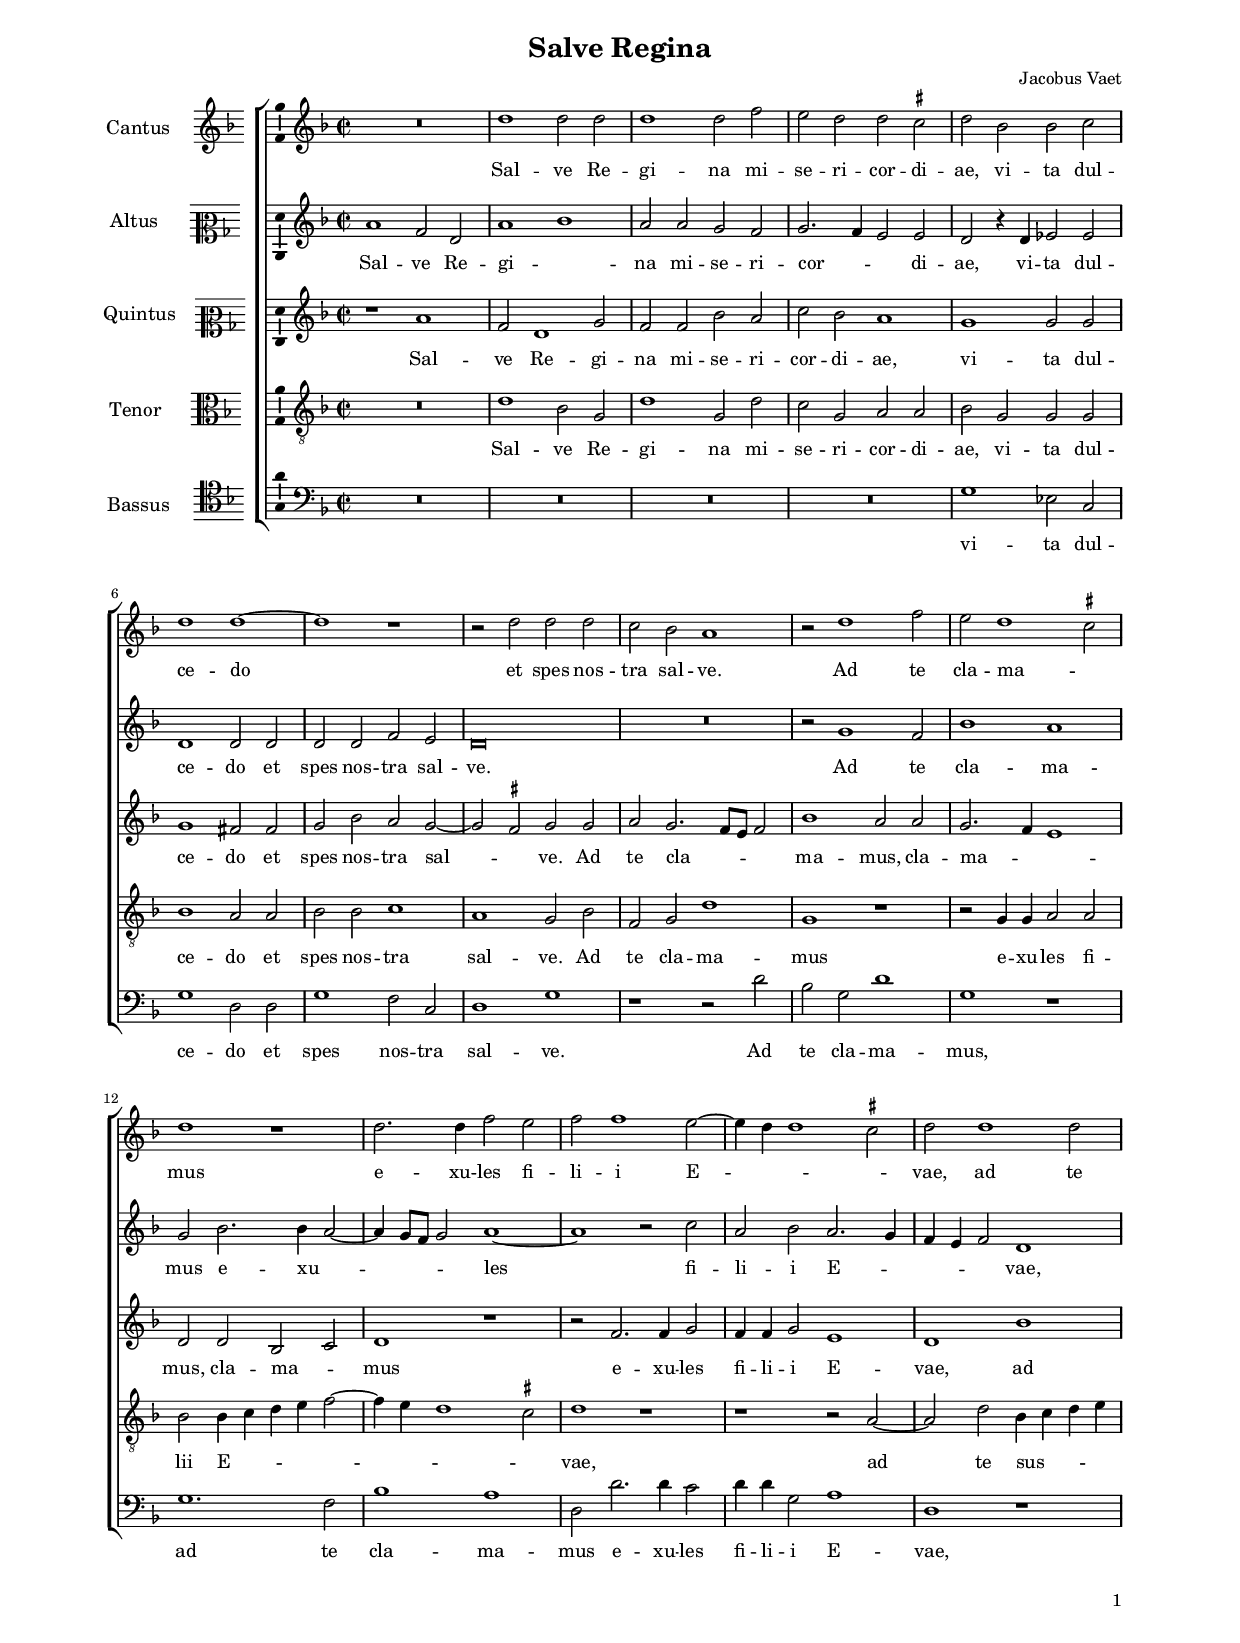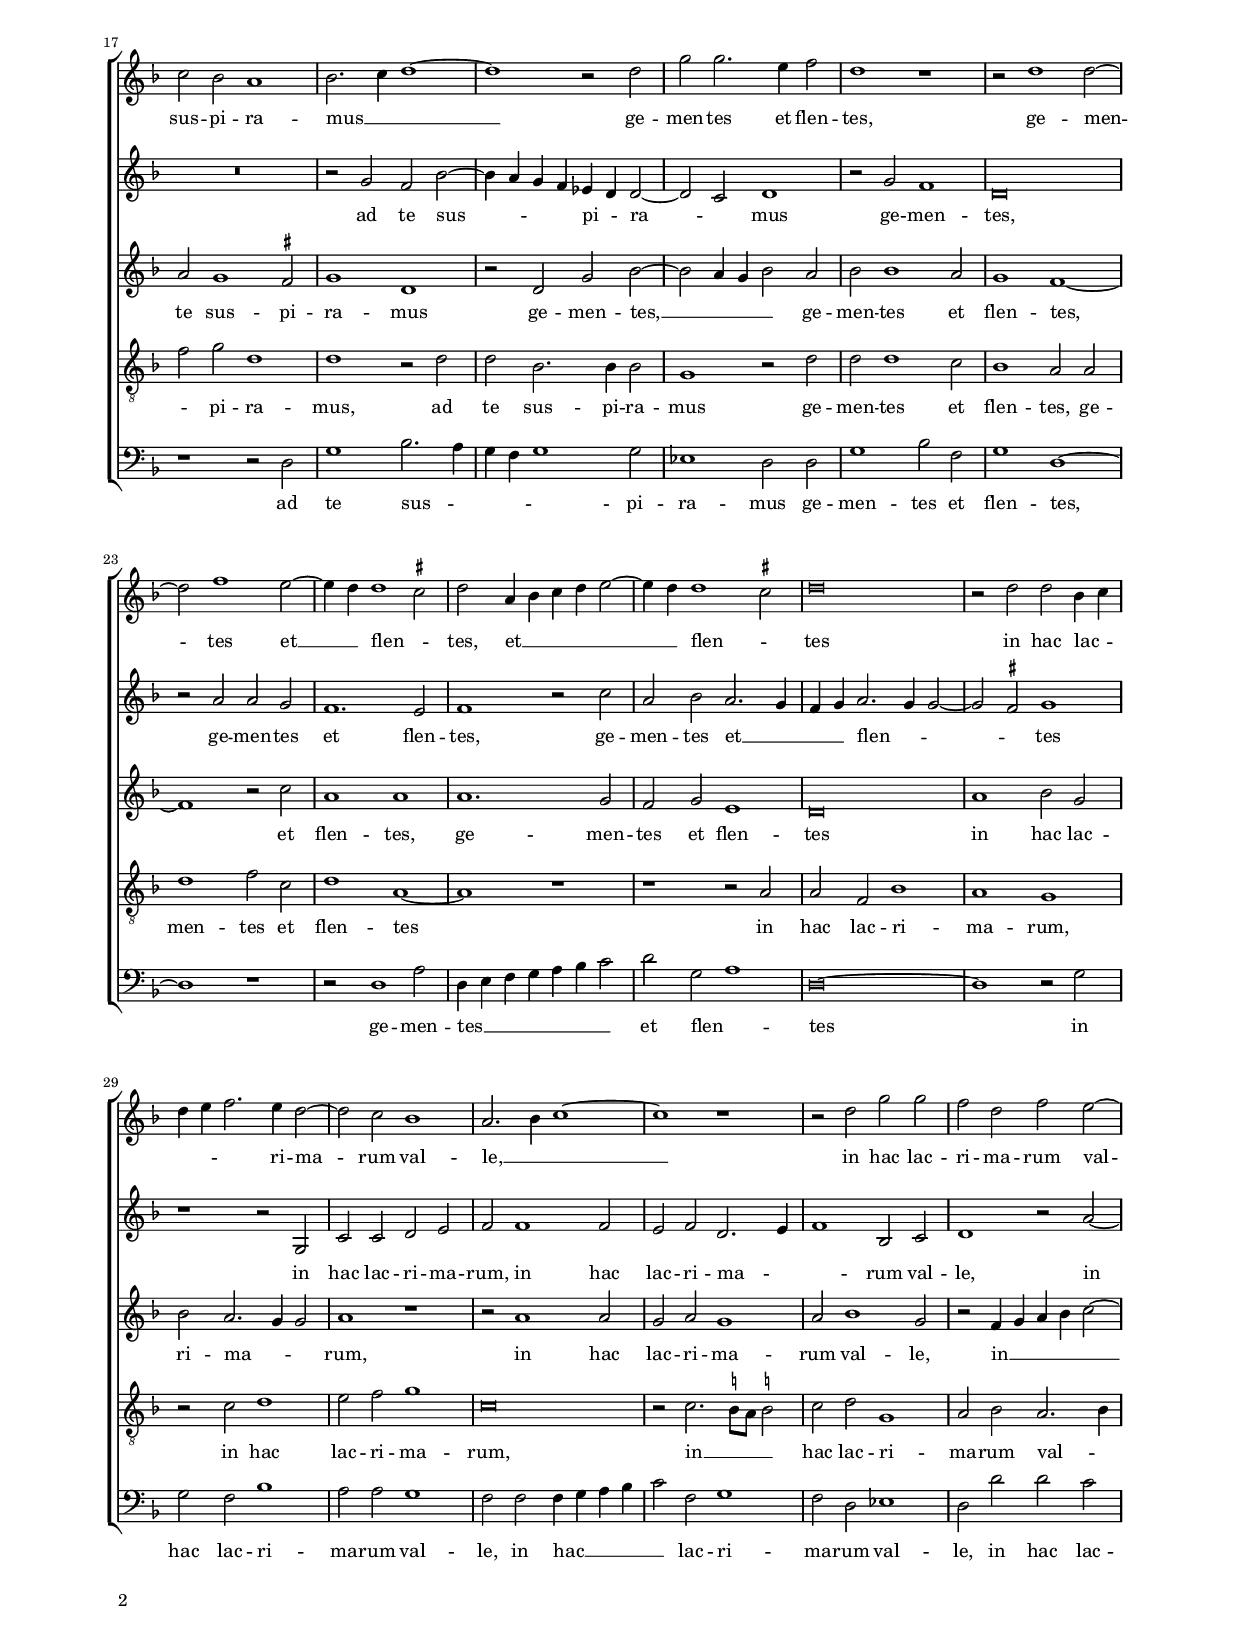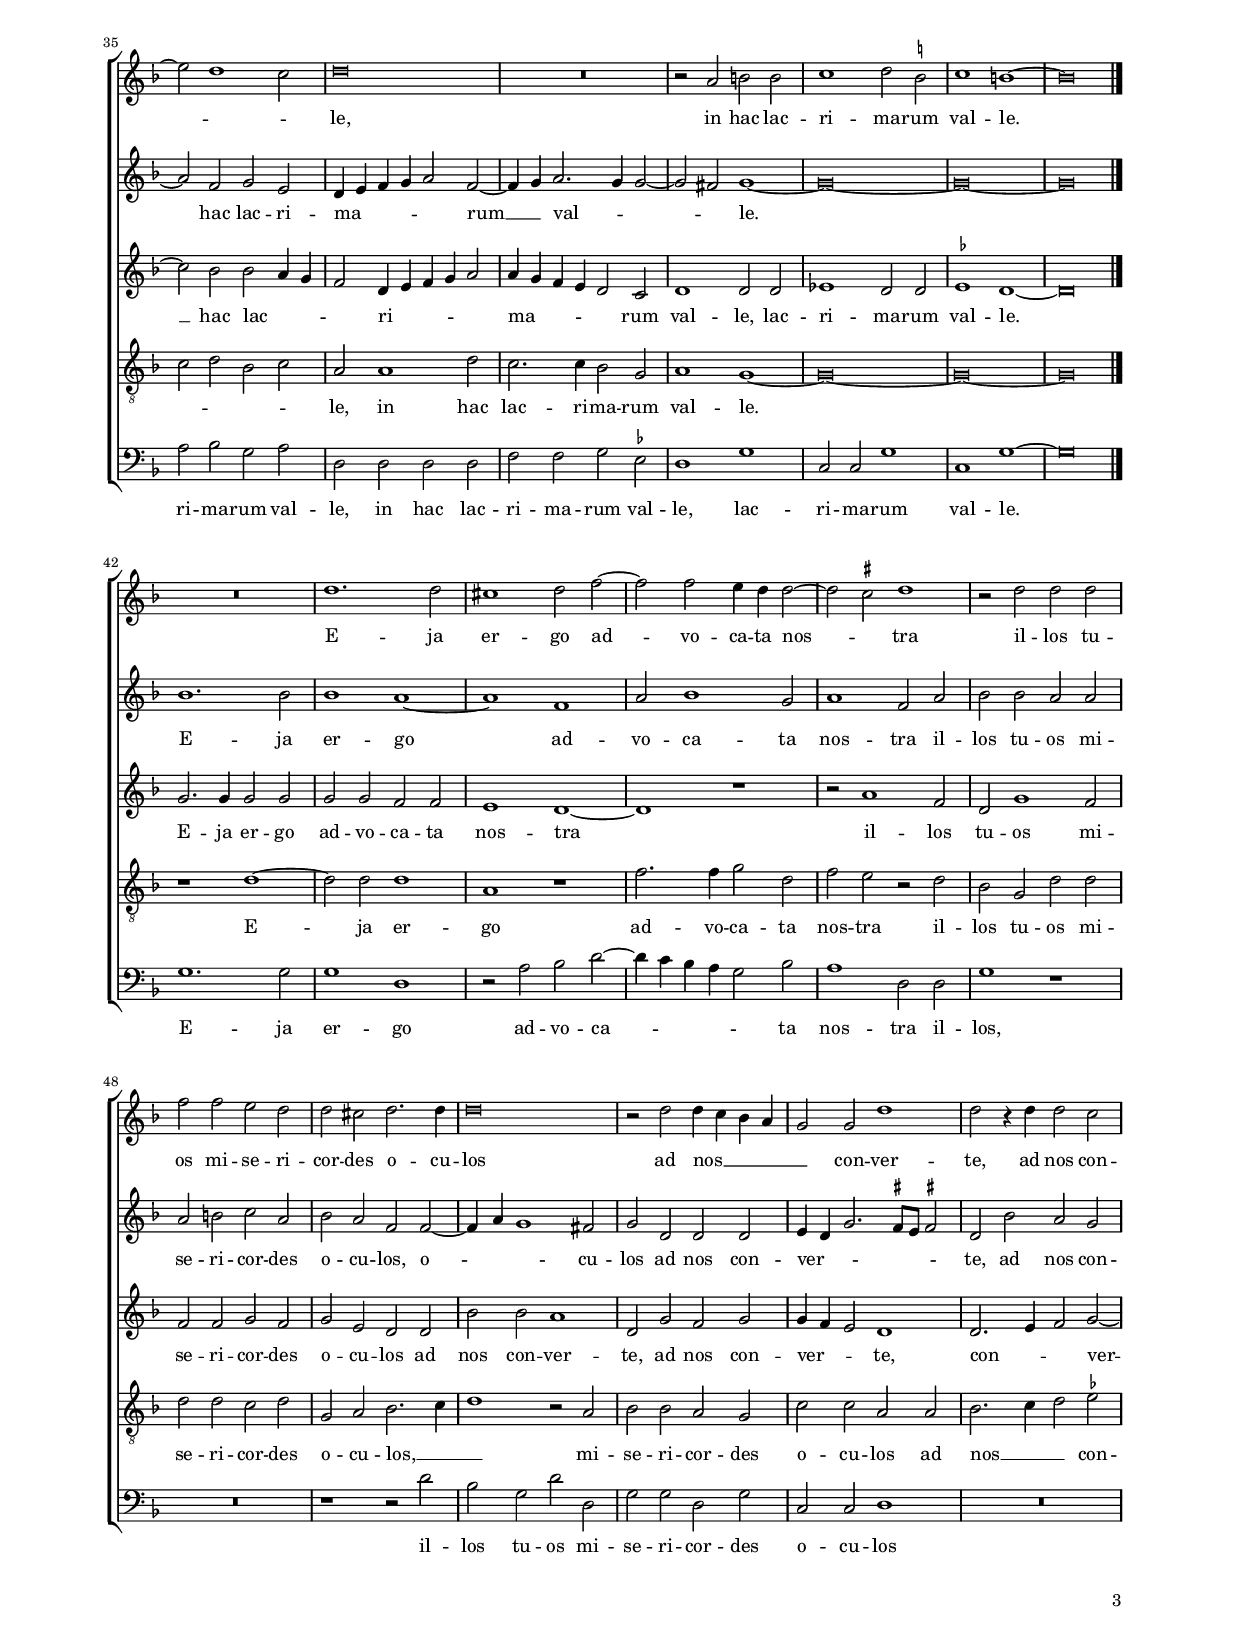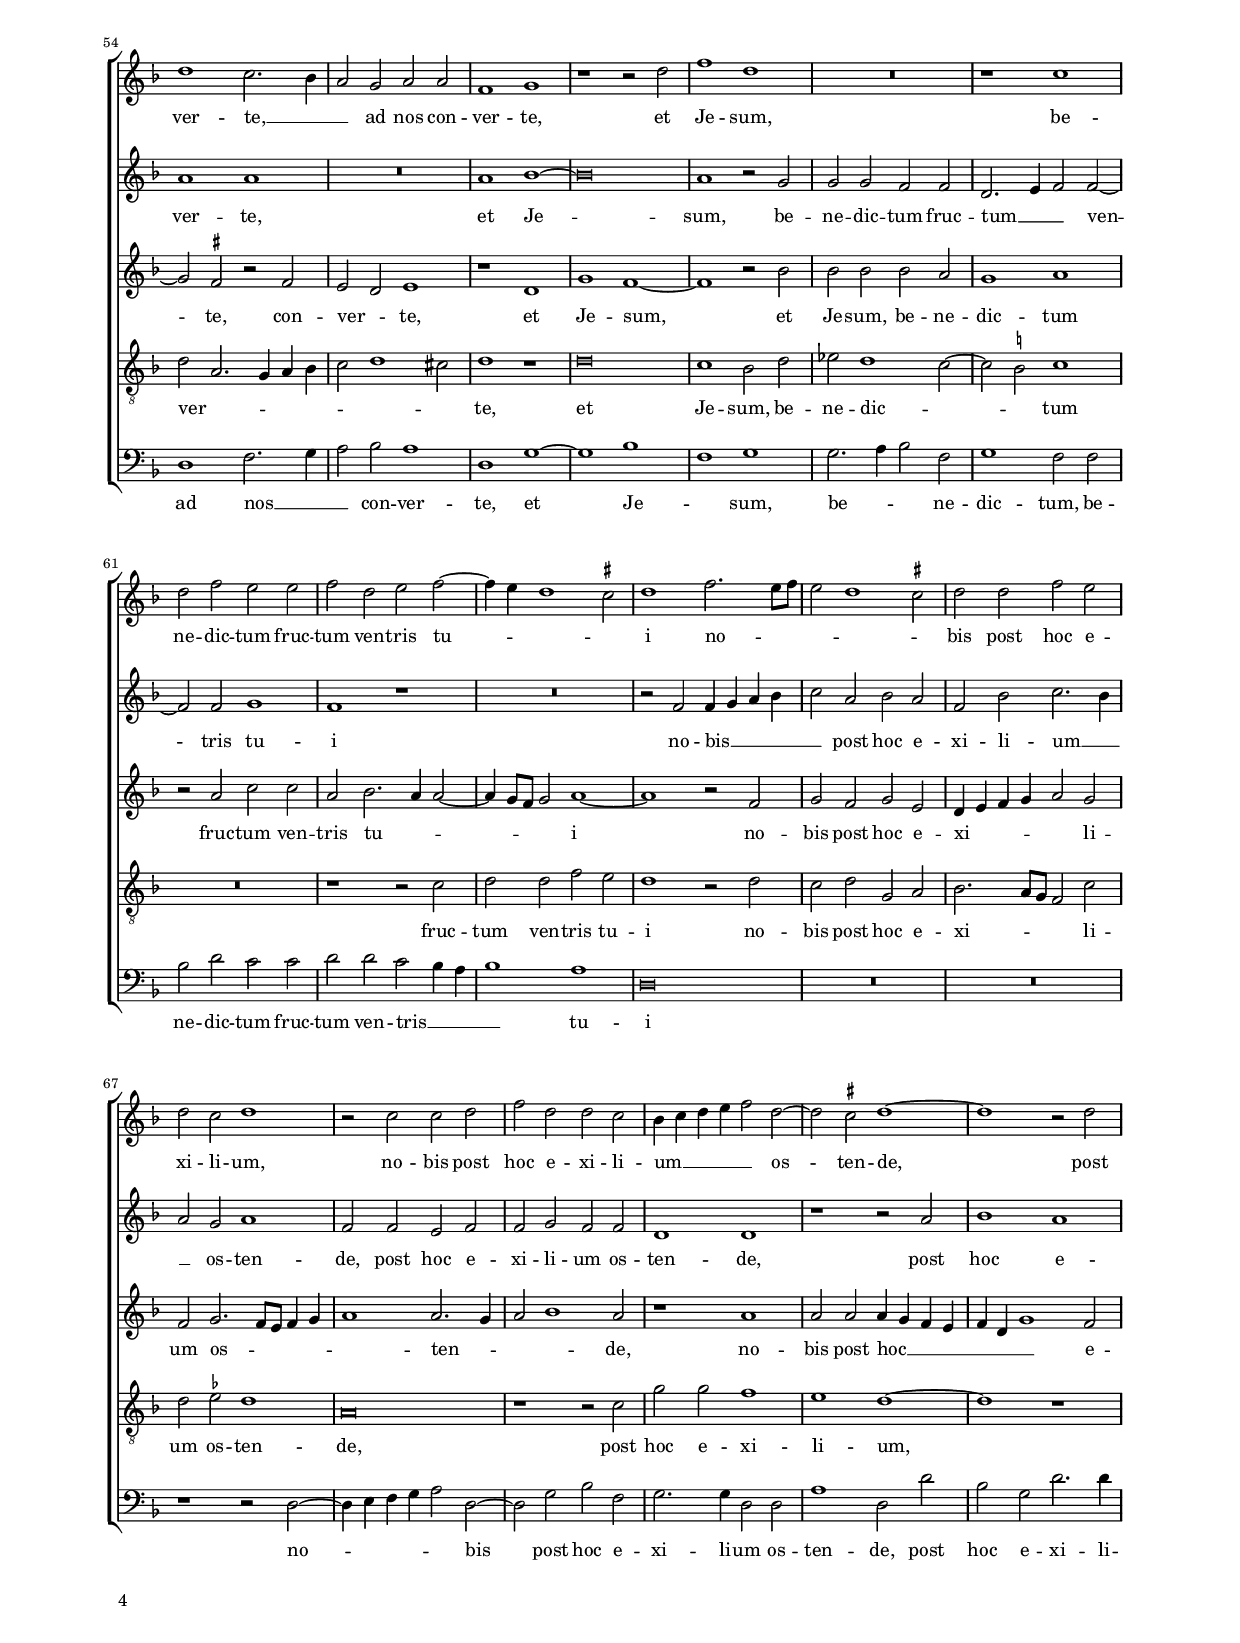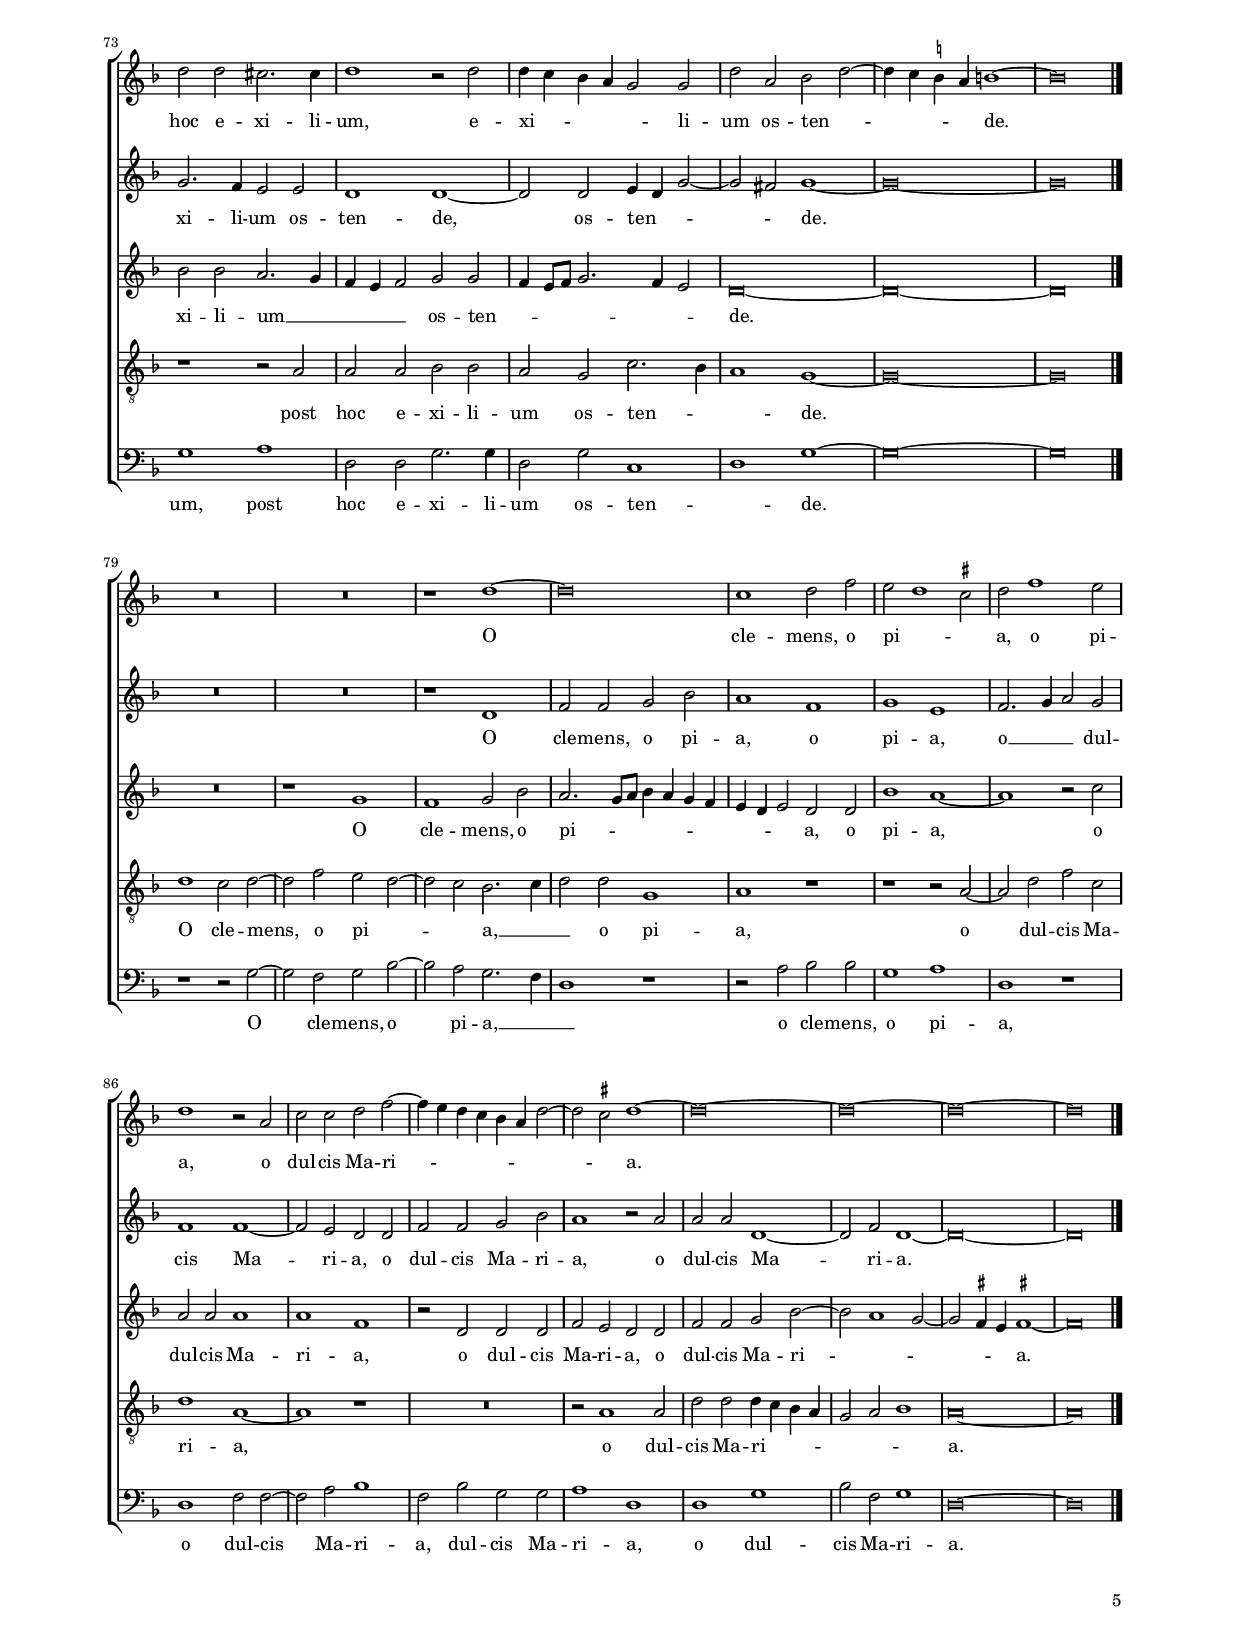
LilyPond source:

\header
{
  title="Salve Regina"
  composer="Jacobus Vaet"
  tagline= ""
}

\version "2.18.2"
\language deutsch
#(set-global-staff-size 15)
% #(set-default-paper-size "letter")
#(ly:set-option 'point-and-click #f)

	
	ficta = { \once \set suggestAccidentals = ##t }
	
	forget = #(define-music-function (parser location music) (ly:music?) #{
		\accidentalStyle forget
		$music
		\accidentalStyle default
		#})
	
	m = \melisma
	me = \melismaEnd


\paper
	{
	top-margin = 1.8 \cm
	bottom-margin = 1.2 \cm
	left-margin = 2 \cm
	right-margin = 2 \cm
	ragged-bottom = ##f
	ragged-last-bottom = ##f
	print-page-number = ##f
	score-system-spacing = #'((basic-distance . 16) (minimum-distance . 14) (padding . 5) (strechability . 150))
	system-system-spacing = #'((basic-distance . 16) (minimum-distance . 14) (padding . 5) (strechability . 150))
        oddFooterMarkup=\markup   \fill-line { "" \fromproperty #'page:page-number-string }
        evenFooterMarkup=\markup  \fill-line { \fromproperty #'page:page-number-string "" }
        last-bottom-spacing = #'((basic-distance . 12) (minimum-distance . 7) (padding . 4))
	systems-per-page = 3
	page-count = 5
%	min-systems-per-page = 3
	}

global = {
	\key f \major
	\time 2/2 \set Score.measureLength = #(ly:make-moment 2/1)
        \set Score.tempoHideNote = ##t
        \tempo 2 = 90
        \skip 1*2*41 \bar "|." \break
        \skip 1*2*37 \bar "|." \break
        \skip 1*2*15 \bar "|."
	}
	

incipitcantus = \markup { \score {
	{
	\set Staff.instrumentName = \markup { \fontsize #1 "Cantus" }
	\key f \major
	\clef violin
	s4 \bar ""
	}
	\layout  {
	raggedright = ##t
	indent = 1.8 \cm
	line-width = 2.5 \cm
	\context { \Staff \remove Time_signature_engraver }
	\override Staff.Clef.Y-extent = #'(0 . 0)
	}} \hspace #1 }
      
      
incipitaltus = \markup { \score {
	{
	\set Staff.instrumentName = \markup { \fontsize #1 "Altus" }
	\key f \major
	\clef mezzosoprano
	s4 \bar ""
	}
	\layout  {
	raggedright = ##t
	indent = 1.8 \cm
	line-width = 2.5 \cm
	\context { \Staff \remove Time_signature_engraver }
	\override Staff.Clef.Y-extent = #'(0 . 0)
	}} \hspace #1 }

      
incipitquintus = \markup { \score {
	{
	\set Staff.instrumentName = \markup { \fontsize #1 "Quintus" }
	\key f \major
	\clef mezzosoprano
	s4 \bar ""
	}
	\layout  {
	raggedright = ##t
	indent = 1.8 \cm
	line-width = 2.5 \cm
	\context { \Staff \remove Time_signature_engraver }
	\override Staff.Clef.Y-extent = #'(0 . 0)
	}} \hspace #1 }
      

incipittenor = \markup { \score {
	{
	\set Staff.instrumentName = \markup { \fontsize #1 "Tenor" }
	\key f \major
	\clef alto
	s4 \bar ""
	}
	\layout  {
	raggedright = ##t
	indent = 1.8 \cm
	line-width = 2.5 \cm
	\context { \Staff \remove Time_signature_engraver }
	\override Staff.Clef.Y-extent = #'(0 . 0)
	}} \hspace #1 }
      
      
incipitbassus = \markup { \score {
	{
	\set Staff.instrumentName = \markup { \fontsize #1 "Bassus" }
	\key f \major
	\clef tenor
	s4 \bar ""
	}
	\layout  {
	raggedright = ##t
	indent = 1.8 \cm
	line-width = 2.5 \cm
	\context { \Staff \remove Time_signature_engraver }
	\override Staff.Clef.Y-extent = #'(0 . 0)
	}} \hspace #1 }


cantus =  \relative c''
	{
	R\breve
	d1 d2 d
	d1 d2 f
    e2 d d \ficta cis
%5
	d2 b b c |
	d1 d~
	d1 r
	r2 d d d
	c2 b a1
%10
	r2 d1 f2 |
    e2 d1 \ficta cis2
	d1 r
	d2. d4 f2 e
	f2 f1 e2~
%15
	e4 d d1 \ficta cis2 |
	d2 d1 d2
	c2 b a1
	b2. c4 d1~
	d1 r2 d
%20
	g2 g2. e4 f2 |
	d1 r
	r2 d1 d2~
	d2 f1 e2~
    e4 d d1 \ficta cis2
%25
	d2 a4 b c d e2~ |
	e4 d d1 \ficta cis2
	d\breve
	r2 d d b4 c
	d4 e f2. e4 d2~
%30
	d2 c b1 |
	a2. b4 c1~
	c1 r
	r2 d g g
	f2 d f e2~
%35
	e2 d1 c2 |
	d\breve
	R\breve
	r2 a h h
	c1 d2 \ficta h
%40
	c1 h~ |
	h\breve |
% EJA ERGO
    R\breve    
	d1. d2
	cis1 d2 f~
	f2 f e4 d d2~
%5
	d2 \ficta cis d1 |
	r2 d d d
	f2 f e2 d
	d2 cis d2. d4
	d\breve
%10
	r2 d d4 c b a |
	g2 g d'1
	d2 r4 d d2 c
	d1 c2. b4
	a2 g a a
%15
	f1 g |
	r1 r2 d'
	f1 d
	R\breve
	r1 c
%20
	d2 f e e |
	f2 d e f~
	f4 e d1 \ficta cis2
	d1 f2. e8 f
	e2 d1 \ficta cis2
%25
	d2 d f e |
	d2 c d1
	r2 c c d
	f2 d d c
	b4 c d e f2 d~
%30
	d2 \ficta cis d1~ |
	d1 r2 d
	d2 d cis2. cis4
	d1 r2 d
	d4 c b a g2 g
%35
	d'2 a b d~ |
	d4 c \ficta h a h!1~
	h\breve |
% O CLEMENS, O PIA
    R\breve    
	R\breve
	r1 d~
	d\breve
%5
	c1 d2 f |
	e2 d1 \ficta cis2
	d2 f1 e2
	d1 r2 a
	c2 c d f~
%10
	f4 e d c b a d2~ |
	d2 \ficta cis d1~
	d\breve~
    d\breve~
    d\breve~
%15
    d\breve |
	}


altus =  \relative c'
    {
	a'1 f2 d
	a'1 b
	a2 a g f
	g2. f4 e2 e
%5
	d2 r4 d es2 es |
	d1 d2 d
	d2 d f e
	d\breve
	R\breve
%10
	r2 g1 f2 |
	b1 a
	g2 b2. b4 a2~
	a4 g8 f g2 a1~
	a1 r2 c
%15
	a2 b a2. g4 |
	f4 e f2 d1
    R\breve
	r2 g f b~
	b4 a g f es d d2~
%20
    d2 c d1
	r2 g f1
	d\breve |
	r2 a' a g
	f1. e2
%25
    f1 r2 c'
	a2 b a2. g4
	f4 g a2. g4 g2~ |
	g2 \ficta fis g1
	r1 r2 g,
%30
    c2 c d e
	f2 f1 f2
	e2 f d2. e4 |
	f1 b,2 c
	d1 r2 a'~
%35
    a2 f g e
	d4 e f g a2 f~
	f4 g a2. g4 g2~  |
	g2 fis g1~
	g\breve~
%40
    g\breve~
	g\breve |
% EJA ERGO ADVOCATA NOSTRA
    b1. b2
	b1 a~
	a1 f
	a2 b1 g2
%5
	a1 f2 a |
	b2 b a a
	a2 h c a
	b2 a f f~
	f4 a g1 fis2
%10
	g2 d d d |
	e4 d g2. \ficta fis8 e \ficta fis!2
	d2 b' a g
	a1 a
	R\breve
%15
	a1 b~ |
	b\breve
	a1 r2 g
	g2 g f f
	d2. e4 f2 f~
%20
	f2 f g1 |
	f1 r
	R\breve
	r2 f f4 g a b
	c2 a b2 a
%25
	f2 b c2. b4 |
	a2 g a1
	f2 f e f
	f2 g f f
	d1 d
%30
	r1 r2 a' |
	b1 a
	g2. f4 e2 e
	d1 d~
	d2 d e4 d g2~
%35
	g2 fis g1~ |
	g\breve~
    g\breve |
% O CLEMENS, O PIA
    R\breve
	R\breve
	r1 d
	f2 f g b
%5
	a1 f |
	g1 e
	f2. g4 a2 g
	f1 f~
	f2 e d d
%10
	f2 f g b |
	a1 r2 a
	a2 a d,1~
	d2 f d1~
	d\breve~
%15
    d\breve |
	}


quintus =  \relative c'
	{
	r1 a'
	f2 d1 g2
	f2 f b a
	c2 b a1
%5
	g1 g2 g |
	g1 fis2 fis
	g2 b a g~
	g2 \ficta fis g2 g
	a2 g2. f8 e f2
%10
	b1 a2 a |
	g2. f4 e1
	d2 d b c
	d1 r
	r2 f2. f4 g2
%15
	f4 f g2 e1 |
	d1 b'
	a2 g1 \ficta fis2
	g1 d
	r2 d g b~
%20
	b2 a4 g b2 a |
	b2 b1 a2
	g1 f~
	f1 r2 c'
	a1 a
%25
	a1. g2 |
	f2 g e1
	d\breve
	a'1 b2 g
	b2 a2. g4 g2
%30
	a1 r |
	r2 a1 a2
	g2 a g1
	a2 b1 g2
	r2 f4 g a b c2~
%35
	c2 b b a4 g |
	f2 d4 e f g a2
	a4 g f e d2 c
	d1 d2 d
	es1 d2 d
%40
	\ficta es1 d~
	d\breve |
% EJA ERGO ADVOCATA NOSTRA
	g2. g4 g2 g
	g2 g f f
	e1 d~
	d1 r
%5
	r2 a'1 f2 |
	d2 g1 f2
	f2 f g f
	g2 e d d
	b'2 b a1
%10
	d,2 g f g |
	g4 f e2 d1
	d2. e4 f2 g~
	g2 \ficta fis r \forget f
	e2 d e1
%15
	r1 d |
	g1 f~
	f1 r2 b
	b2 b b a
	g1 a
%20
	r2 a c c |
	a2 b2. a4 a2~
	a4 g8 f g2 a1~
	a1 r2 f
	g2 f g e
%25
	d4 e f g a2 g |
	f2 g2. f8 e f4 g
	a1 a2. g4
	a2 b1 a2
	r1 a
%30
	a2 a a4 g f e |
	f4 d g1 f2
	b2 b a2. g4
	f4 e f2 g2 g
	f4 e8 f g2. f4 e2
%35
	d\breve~
	d\breve~
	d\breve |
% O CLEMENS, O PIA
	R\breve
	r1 g
	f1 g2 b
	a2. g8 a b4 a g f
%5
	e4 d e2 d d |
	b'1 a~
	a1 r2 c
    a2 a a1
	a1 f
%10
	r2 d d2 d |
	f2 e d2 d
    f2 f g2 b~ 
    b2 a1 g2~
    g2 \ficta fis4 e \ficta fis!1~
%15
	\ficta fis\breve |    
	}


tenor  =  \relative c'
	{
	R\breve
	d1 b2 g
	d'1 g,2 d'
	c2 g a a
%5
	b2 g g g |
	b1 a2 a
	b2 b c1
	a1 g2 b
	f2 g d'1
%10
	g,1 r |
	r2 g4 g a2 a
	b2 b4 c d e f2~
	f4 e d1 \ficta cis2
	d1 r
%15
	r1 r2 a~ |
	a2 d b4 c d e
	f2 g d1
	d1 r2 d
	d2 b2. b4 b2
%20
	g1 r2 d' |
	d2 d1 c2
	b1 a2 a
	d1 f2 c
	d1 a~
%25
	a1 r |
	r1 r2 a
	a2 f b1
	a1 g
	r2 c d1
%30
	e2 f g1 |
	c,\breve
	r2 c2. \stemDown \ficta h8 a \stemNeutral \ficta h!2
	c2 d g,1
	a2 b a2. b4
%35
	c2 d b c |
	a2 a1 d2
	c2. c4 b2 g
	a1 g~
	g\breve~
%40
	g\breve~
	g\breve |
% EJA ERGO ADVOCATA NOSTRA
   	r1 d'~
	d2 d d1
	a1 r
	f'2. f4 g2 d
%5
	f2 e r d |
	b2 g d' d 
	d2 d c d
	g,2 a b2. c4
	d1 r2 a
%10
	b2 b a g |
	c2 c a a
	b2. c4 d2 \ficta es
	d2 a2. g4 a b
	c2 d1 cis2
%15
	d1 r |
	d\breve
	c1 b2 d
	es2 d1 c2~
	c2 \ficta h c1
%20
	R\breve |
	r1 r2 c
	d2 d f e
	d1 r2 d
	c2 d g, a
%25
	b2. a8 g f2 c' |
	d2 \ficta es d1
	a\breve
	r1 r2 c
	g'2 g f1
%30
	e1 d~ |
	d1 r
	r1 r2 a
	a2 a b b
	a2 g c2. b4
%35
	a1 g~ |
	g\breve~
	g\breve |
% O CLEMENS, O PIA
   	d'1 c2 d~
	d2 f e d~
	d2 c b2. c4
	d2 d g,1
%5
	a1 r |
	r1 r2 a~
	a2 d f c
	d1 a~
	a1 r
%10
	R\breve |
	r2 a1 a2
	d2 d d4 c b a
	g2 a b1
	a\breve~
%15
    a\breve|
	}


bassus  =  \relative c
	{
	R\breve
	R\breve
	R\breve
	R\breve
%5
	g'1 es2 c |
	g'1 d2 d
	g1 f2 c
	d1 g
	r1 r2 d'
%10
	b2 g d'1 |
	g,1 r
	g1. f2
	b1 a
	d,2 d'2. d4 c2
%15
	d4 d g,2 a1 |
	d,1 r
	r1 r2 d
	g1 b2. a4
	g4 f g1 g2
%20
	es1 d2 d |
	g1 b2 f
	g1 d~
	d1 r
	r2 d1 a'2
%25
	d,4 e f g a b c2 |
	d2 g, a1
	d,\breve~
	d1 r2 g
	g2 f b1
%30
	a2 a g1 |
	f2 f f4 g a b
	c2 f, g1
	f2 d es1
	d2 d' d c
%35
	a2 b g a |
	d,2 d d d
	f2 f g \ficta es
	d1 g
	c,2 c g'1
%40
	c,1 g'~ |
	g\breve |
% EJA ERGO ADVOCATA NOSTRA
   	g1. g2
	g1 d
	r2 a' b d~
	d4 c b a g2 b
%5
	a1 d,2 d |
	g1 r
	R\breve
	r1 r2 d'
	b2 g d' d,
%10
	g2 g d g |
	c,2 c d1
	R\breve
	d1 f2. g4
	a2 b a1
%15
	d,1 g~ |
	g1 b
	f1 g
	g2. a4 b2 f
	g1 f2 f
%20
	b2 d c c |
	d2 d c b4 a
	b1 a
	d,\breve
	R\breve
%25
	R\breve |
	r1 r2 d~
	d4 e f g a2 d,~
	d2 g b f
	g2. g4 d2 d
%30
	a'1 d,2 d' |
	b2 g d'2. d4
	g,1 a
	d,2 d g2. g4
	d2 g c,1
%35
	d1 g~ |
	g\breve~
	g\breve |
% O CLEMENS, O PIA
   	r1 r2 g~
	g2 f g b~
	b2 a g2. f4
	d1 r
%5
	r2 a' b b |
	g1 a
	d,1 r
	d1 f2 f~
	f2 a b1
%10
	f2 b g g |
	a1 d,
	d1 g
	b2 f g1
	d\breve~
%15
    d\breve |
	}


lyricscantus = \lyricmode {
	Sal -- ve Re -- gi -- na mi -- se -- ri -- cor -- di -- ae,
    vi -- ta dul -- ce -- do et spes nos -- tra sal -- ve.
    Ad te cla -- ma -- _ mus e -- xu -- les fi -- li -- i E -- _ _ _ vae,
    ad te sus -- pi -- ra -- mus __ _ _ 
    ge -- men -- tes et flen -- tes,
    ge -- men -- tes et __ _ flen -- _ tes,
    et __ _ _ _ _ _ flen -- _ tes
    in hac lac -- _ _ _ _ ri -- ma -- rum val -- le, __ _ _
    in hac lac -- ri -- ma -- rum val -- _ _ le,
    in hac lac -- ri -- ma -- rum val -- le.
    E -- ja er -- go ad -- vo -- ca -- ta nos -- _ tra
    il -- los tu -- os mi -- se -- ri -- cor -- des o -- cu -- los
    ad nos __ _ _ _ _ con -- ver -- te,
    ad nos con -- ver -- te, __ _ _ 
    ad nos con -- ver -- te,
    et Je -- sum,
    be -- ne -- dic -- tum fruc -- tum ven -- tris tu -- _ _ _ i
    no -- _ _ _ _ _ bis post hoc e -- xi -- li -- um,
    no -- bis post hoc e -- xi -- li -- um __ _ _ _ _ 
    os -- ten -- de,
    post hoc e -- xi -- li -- um,
    e -- xi -- _ _ _ _ li -- um
    os -- ten -- _ _ _ _ de.
    O cle -- mens, o pi -- _ _ a, o pi -- a,
    o dul -- cis Ma -- ri -- _ _ _ _ _ _ _ a.
	}


lyricsaltus = \lyricmode {
	Sal -- ve Re -- gi -- _ na mi -- se -- ri -- cor -- _ _ di -- ae,
    vi -- ta dul -- ce -- do et spes nos -- tra sal -- ve.
    Ad te cla -- ma -- mus e -- xu -- _ _ _ _ les fi -- li -- i E -- _ _ _ _ vae,
    ad te sus -- _ _ _ pi -- _ ra -- _ mus ge -- men -- tes,
    ge -- men -- tes et flen -- tes,
    ge -- men -- tes et __ _ _ _ flen -- _ _ _ tes
    in hac lac -- ri -- ma -- rum,
    in hac lac -- ri -- ma -- _ _ rum val -- le,
    in hac lac -- ri -- ma -- _ _ _ _ rum __ _ val -- _ _ _ le.
   	E -- ja er -- go ad -- vo -- ca -- ta nos -- tra
    il -- los tu -- os mi -- se -- ri -- cor -- des o -- cu -- los,
    o -- _ _ cu -- los
    ad nos con -- ver -- _ _ _ _ _ te,
    ad nos con -- ver -- te,
    et Je -- sum,
    be -- ne -- dic -- tum fruc -- tum __ _ _ ven -- tris tu -- i
    no -- bis __ _ _ _ _ post hoc e -- xi -- li -- um __ _ _ os -- ten -- de,
    post hoc e -- xi -- li -- um os -- ten -- de,
    post hoc e -- xi -- li -- um os -- ten -- de,
    os -- ten -- _ _ _ de.
	O cle -- mens, o pi -- a, o pi -- a,
    o __ _ _ dul -- cis Ma -- ri -- a,
    o dul -- cis Ma -- ri -- a,
    o dul -- cis Ma -- ri -- a.
	}


lyricsquintus = \lyricmode {
	Sal -- ve Re -- gi -- na mi -- se -- ri -- cor -- di -- ae,
    vi -- ta dul -- ce -- do et spes nos -- tra sal -- _ ve.
    Ad te cla -- _ _ _ ma -- mus,
    cla -- ma -- _ _ mus,
    cla -- ma -- _ mus e -- xu -- les fi -- li -- i E -- vae,
    ad te sus -- pi -- ra -- mus ge -- men -- tes, __ _ _ _ 
    ge -- men -- tes et flen -- tes,
    et flen -- tes,
    ge -- men -- tes et flen -- tes
    in hac lac -- ri -- ma -- _ _ rum,
    in hac lac -- ri -- ma -- rum val -- le,
    in __ _ _ _ _ hac lac -- _ _ _ ri -- _ _ _ _ ma -- _ _ _ _ rum val -- le,
    lac -- ri -- ma -- rum val -- le.
   	E -- ja er -- go ad -- vo -- ca -- ta nos -- tra
    il -- los tu -- os mi -- se -- ri -- cor -- des o -- cu -- los
    ad nos con -- ver -- te,
    ad nos con -- ver -- _ _ te,
    con -- _ _ ver -- te,
    con -- ver -- _ te,
    et Je -- sum,
    et Je -- sum,
    be -- ne -- dic -- tum fruc -- tum ven -- tris tu -- _ _ _ _ _ i
    no -- bis post hoc e -- xi -- _ _ _ _ li -- um os -- _ _ _ _ _ ten -- _ _ _ de,
    no -- bis post hoc __ _ _ _ _ _ _ e -- xi -- li -- um __ _ _ _ _ 
    os -- ten -- _ _ _ _ _ _ de.
   	O cle -- mens, o pi -- _ _ _ _ _ _ _ _ _ a, o pi -- a,
    o dul -- cis Ma -- ri -- a,
    o dul -- cis Ma -- ri -- a,
    o dul -- cis Ma -- ri -- _ _ _ _ a.
	}


lyricstenor = \lyricmode {
	Sal -- ve Re -- gi -- na mi -- se -- ri -- cor -- di -- ae,
    vi -- ta dul -- ce -- do et spes nos -- tra sal -- ve.
    Ad te cla -- ma -- mus e -- xu -- les fi -- lii E -- _ _ _ _ _ _ _ vae,
    ad te sus -- _ _ _ _ pi -- ra -- mus,
    ad te sus -- pi -- ra -- mus ge -- men -- tes et flen -- tes,
    ge -- men -- tes et flen -- tes
    in hac lac -- ri -- ma -- rum,
    in hac lac -- ri -- ma -- rum,
    in __ _ _ _ hac lac -- ri -- ma -- rum val -- _ _ _ _ _ le,
    in hac lac -- ri -- ma -- rum val -- le.
   	E -- ja er -- go ad -- vo -- ca -- ta nos -- tra
    il -- los tu -- os mi -- se -- ri -- cor -- des o -- cu -- los, __ _ _
    mi -- se -- ri -- cor -- des o -- cu -- los
    ad nos __ _ _ con -- ver -- _ _ _ _ _ _ _ te,
    et Je -- sum,
    be -- ne -- dic -- _ _ tum fruc -- tum ven -- tris tu -- i
    no -- bis post hoc e -- xi -- _ _ _ li -- um os -- ten -- de,
    post hoc e -- xi -- li -- um,
    post hoc e -- xi -- li -- um
    os -- ten -- _ _ de.
   	O cle -- mens, o pi -- _ _ a, __ _ _ o pi -- a,
    o dul -- cis Ma -- ri -- a,
    o dul -- cis Ma -- ri -- _ _ _ _ _ _ a.
	}


lyricsbassus = \lyricmode {
	vi -- ta dul -- ce -- do et spes nos -- tra sal -- ve.
    Ad te cla -- ma -- mus,
    ad te cla -- ma -- mus e -- xu -- les fi -- li -- i E -- vae,
    ad te sus -- _ _ _ _ pi -- ra -- mus ge -- men -- tes et flen -- tes,
    ge -- men -- tes __ _ _ _ _ _ _ et flen -- _ tes
    in hac lac -- ri -- ma -- rum val -- le,
    in hac __ _ _ _ _ lac -- ri -- ma -- rum val -- le,
    in hac lac -- ri -- ma -- rum val -- le,
    in hac lac -- ri -- ma -- rum val -- le,
    lac -- ri -- ma -- rum val -- le.
    E -- ja er -- go ad -- vo -- ca -- _ _ _ _ ta nos -- tra
    il -- los,
    il -- los tu -- os mi -- se -- ri -- cor -- des o -- cu -- los
    ad nos __ _ _ con -- ver -- te,
    et Je -- _ sum,
    be -- _ _ ne -- dic -- tum,
    be -- ne -- dic -- tum fruc -- tum ven -- tris __ _ _ _ tu -- i
    no -- _ _ _ _ bis post hoc e -- xi -- li -- um os -- ten -- de,
    post hoc e -- xi -- li -- um,
    post hoc e -- xi -- li -- um
    os -- ten -- _ de.
   	O cle -- mens, o pi -- a, __ _ _ 
    o cle -- mens, o pi -- a,
    o dul -- cis Ma -- ri -- a,
    dul -- cis Ma -- ri -- a,
    o dul -- cis Ma -- ri -- a.
	}


\score
{  
	% \transpose {
	\new ChoirStaff \with { \override StaffGrouper.staff-staff-spacing.basic-distance = #12 }
	<<

	\new Staff << \global
	\new Voice="v1" {
		\set Staff.instrumentName=\incipitcantus
		\set Staff.midiInstrument = "reed organ"
		\clef violin
		\cantus }
	\new Lyrics \lyricsto "v1" {\lyricscantus }
	>>


	\new Staff << \global
	\new Voice="v2" {
		\set Staff.instrumentName=\incipitaltus
		\set Staff.midiInstrument = "reed organ"
        \clef violin % "G_8"
		\altus}
	\new Lyrics \lyricsto "v2" {\lyricsaltus }
	>>


	\new Staff << \global
	\new Voice="v5" {
		\set Staff.instrumentName=\incipitquintus
		\set Staff.midiInstrument = "reed organ"
        \clef violin % "G_8"
		\quintus}
	\new Lyrics \lyricsto "v5" {\lyricsquintus }
	>>
    

	\new Staff << \global
	\new Voice="v3" {
		\set Staff.instrumentName=\incipittenor
		\set Staff.midiInstrument = "reed organ"
		\clef "G_8"
		\tenor }
	\new Lyrics \lyricsto "v3" {\lyricstenor }
	>>


	\new Staff << \global
	\new Voice="v4" {
		\set Staff.instrumentName=\incipitbassus
		\set Staff.midiInstrument = "reed organ"
		\clef bass
		\bassus }
	\new Lyrics \lyricsto "v4" {\lyricsbassus}
	>>

	>>
	% } % transpose

	\layout
	{
	indent = 2.5 \cm
	\context { \Staff \override TimeSignature.break-visibility = #end-of-line-invisible }
	\context { \Lyrics \override VerticalAxisGroup.nonstaff-relatedstaff-spacing.padding = #1.4 }
%	\context { \Lyrics \override LyricText.font-size = #1 }
	\context { \Staff \consists "Ambitus_engraver" }
	\context { \Score \override BarNumber.padding = #2 }
	\context { \Voice \override NoteHead.style = #'baroque }
	}


\midi
	{
	}

}


% EOF
